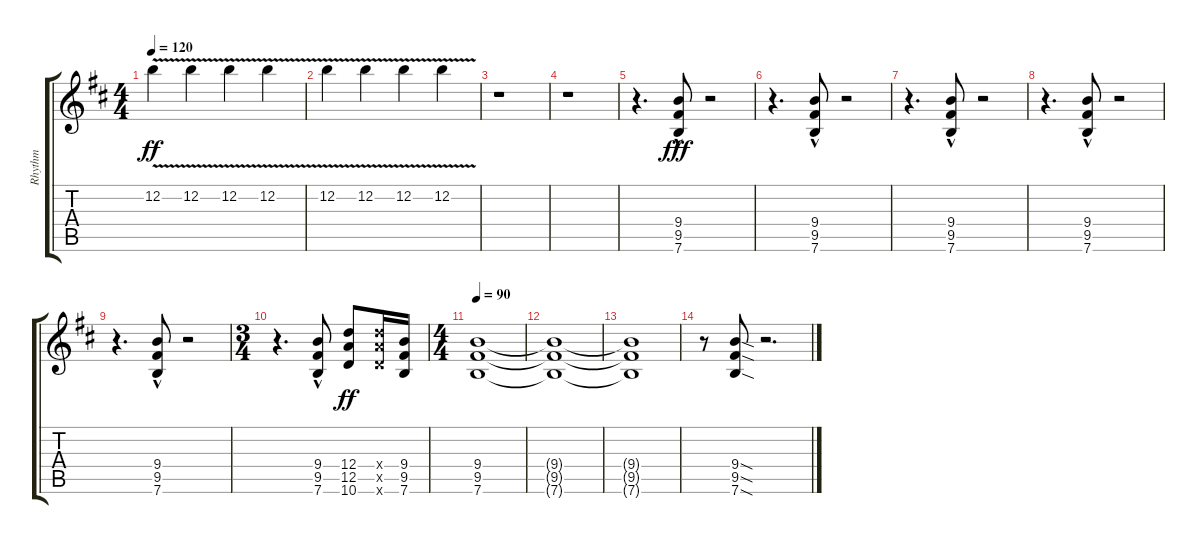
\track ("Rhythm" "Rhythm") {instrument distortionguitar}
\staff {score tabs}
\tuning (E4 B3 G3 D3 A2 E2) {hide}
\ts (4 4)
\tempo 120
\clef g2
\ks d
12.2{v}.4{dy ff} 12.2{v}.4 12.2{v}.4 12.2{v}.4 |
12.2{v}.4 12.2{v}.4 12.2{v}.4 12.2{v}.4 |
r.1 |
r.1 |
r.4{d} (9.4{hac} 9.5{hac} 7.6{hac}).8{dy fff} r.2 |
r.4{d} (9.4{hac} 9.5{hac} 7.6{hac}).8 r.2 |
r.4{d} (9.4{hac} 9.5{hac} 7.6{hac}).8 r.2 |
r.4{d} (9.4{hac} 9.5{hac} 7.6{hac}).8 r.2 |
r.4{d} (9.4{hac} 9.5{hac} 7.6{hac}).8 r.2 |
\ts (3 4)
r.4{d} (9.4{hac} 9.5{hac} 7.6{hac}).8 (12.4 12.5 10.6).8{dy ff} (12.4{x} 12.5{x} 10.6{x}).16 (9.4 9.5 7.6).16 |
\ts (4 4)
\tempo 90
(9.4 9.5 7.6).1 |
(9.4{t} 9.5{t} 7.6{t}).1 |
(9.4{t} 9.5{t} 7.6{t}).1 |
r.8 (9.4{sod} 9.5{sod} 7.6{sod}).8 r.2{d}
